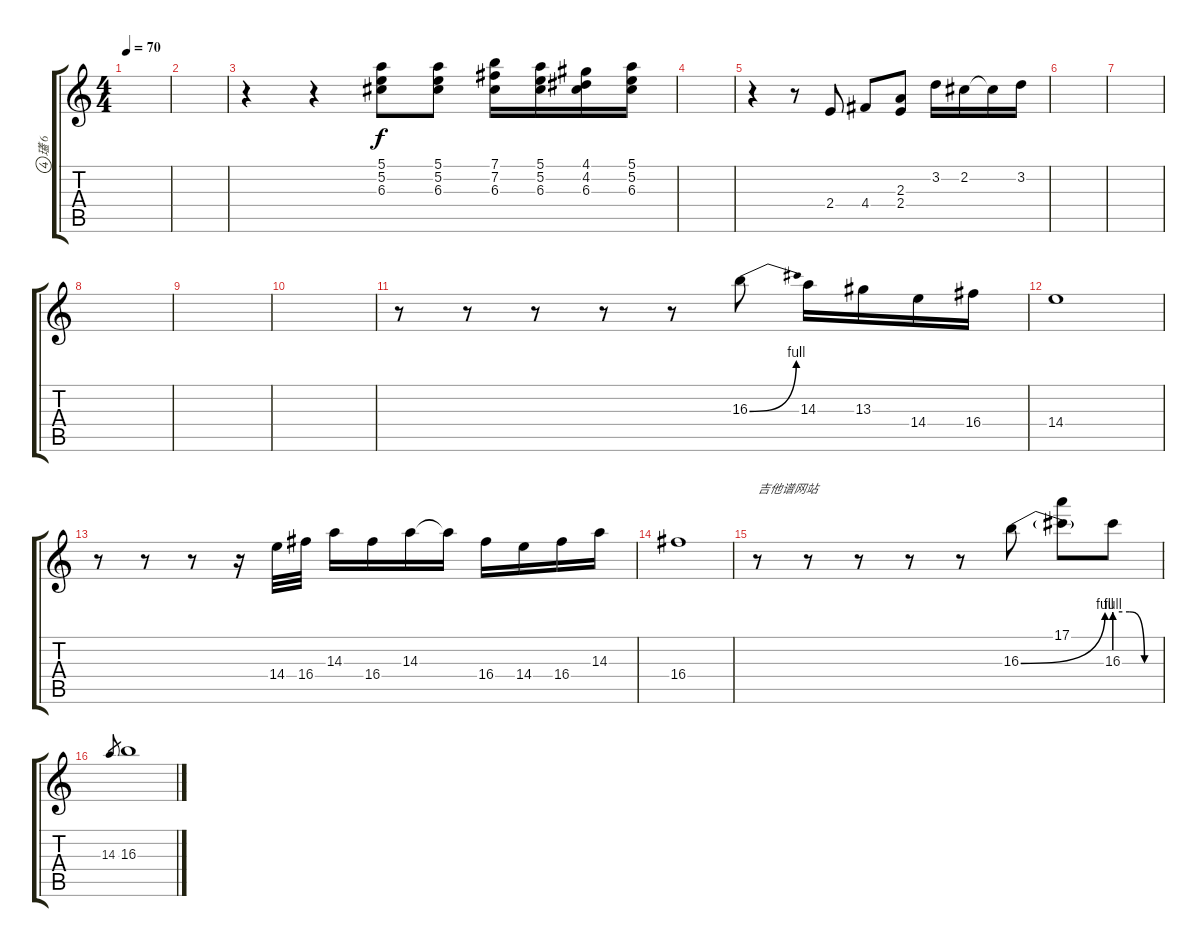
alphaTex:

\track ("瓂 6" "瓂 6") {instrument electricguitarclean}
\staff {score tabs}
\tuning (E4 B3 G3 D3 A2 E2) {hide}
\ts (4 4)
\tempo 70
\clef g2
\ks c
|
|
r.4 r.4 (5.1 5.2 6.3).8 (5.1 5.2 6.3).8 (7.1 7.2 6.3).16 (5.1 5.2 6.3).16 (4.1 4.2 6.3).16 (5.1 5.2 6.3).16 |
|
r.4 r.8 2.4.8 4.4.8 (2.3 2.4).8 3.2.16 2.2.16 2.2{t}.16 3.2.16 |
|
|
|
|
|
r.8 r.8 r.8 r.8 r.8 16.3{be (bend 0 0 60 4)}.8 14.3.16 13.3.16 14.4.16 16.4.16 |
14.4.1 |
r.8 r.8 r.8 r.16 14.4.32 16.4.32 14.3.16 16.4.16 14.3.16 14.3{t}.16 16.4.16 14.4.16 16.4.16 14.3.16 |
16.4.1 |
r.8{txt "吉他谱网站"} r.8 r.8 r.8 r.8 16.3{be (bend 0 0 60 4)}.8 (17.1 16.3{t}).8 16.3{be (custom 0 4 20 4 40 0 60 0)}.8 |
14.3.8{gr} 16.3.1
